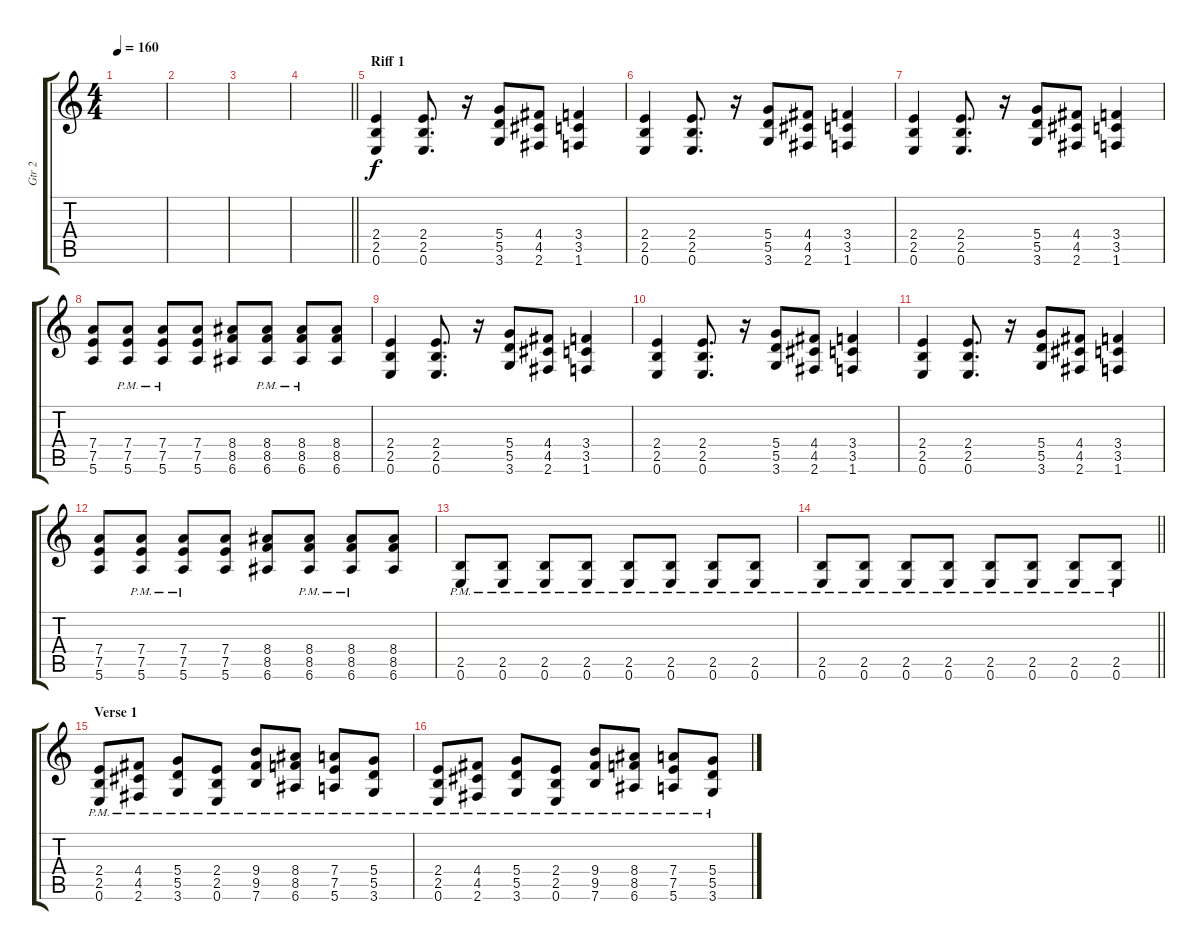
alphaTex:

\track ("Gtr 2" "Gtr 2") {instrument distortionguitar}
\staff {score tabs}
\tuning (E4 B3 G3 D3 A2 E2) {hide}
\ts (4 4)
\tempo 160
\clef g2
\ks c
|
|
|
\barLineRight lightlight
|
\section ("" "Riff 1")
(2.4 2.5 0.6).4 (2.4 2.5 0.6).8{d} r.16 (5.4 5.5 3.6).8 (4.4 4.5 2.6).8 (3.4 3.5 1.6).4 |
(2.4 2.5 0.6).4 (2.4 2.5 0.6).8{d} r.16 (5.4 5.5 3.6).8 (4.4 4.5 2.6).8 (3.4 3.5 1.6).4 |
(2.4 2.5 0.6).4 (2.4 2.5 0.6).8{d} r.16 (5.4 5.5 3.6).8 (4.4 4.5 2.6).8 (3.4 3.5 1.6).4 |
(7.4 7.5 5.6).8 (7.4 7.5{pm} 5.6{pm}).8 (7.4 7.5{pm} 5.6{pm}).8 (7.4 7.5 5.6).8 (8.4 8.5 6.6).8 (8.4 8.5{pm} 6.6{pm}).8 (8.4 8.5{pm} 6.6{pm}).8 (8.4 8.5 6.6).8 |
(2.4 2.5 0.6).4 (2.4 2.5 0.6).8{d} r.16 (5.4 5.5 3.6).8 (4.4 4.5 2.6).8 (3.4 3.5 1.6).4 |
(2.4 2.5 0.6).4 (2.4 2.5 0.6).8{d} r.16 (5.4 5.5 3.6).8 (4.4 4.5 2.6).8 (3.4 3.5 1.6).4 |
(2.4 2.5 0.6).4 (2.4 2.5 0.6).8{d} r.16 (5.4 5.5 3.6).8 (4.4 4.5 2.6).8 (3.4 3.5 1.6).4 |
(7.4 7.5 5.6).8 (7.4{pm} 7.5{pm} 5.6{pm}).8 (7.4{pm} 7.5{pm} 5.6{pm}).8 (7.4 7.5 5.6).8 (8.4 8.5 6.6).8 (8.4{pm} 8.5{pm} 6.6{pm}).8 (8.4{pm} 8.5{pm} 6.6{pm}).8 (8.4 8.5 6.6).8 |
(2.5{pm} 0.6{pm}).8 (2.5{pm} 0.6{pm}).8 (2.5{pm} 0.6{pm}).8 (2.5{pm} 0.6{pm}).8 (2.5{pm} 0.6{pm}).8 (2.5{pm} 0.6{pm}).8 (2.5{pm} 0.6{pm}).8 (2.5{pm} 0.6{pm}).8 |
\barLineRight lightlight
(2.5{pm} 0.6{pm}).8 (2.5{pm} 0.6{pm}).8 (2.5{pm} 0.6{pm}).8 (2.5{pm} 0.6{pm}).8 (2.5{pm} 0.6{pm}).8 (2.5{pm} 0.6{pm}).8 (2.5{pm} 0.6{pm}).8 (2.5{pm} 0.6{pm}).8 |
\section ("" "Verse 1")
(2.4{pm} 2.5{pm} 0.6{pm}).8 (4.4{pm} 4.5{pm} 2.6{pm}).8 (5.4{pm} 5.5{pm} 3.6{pm}).8 (2.4{pm} 2.5{pm} 0.6{pm}).8 (9.4{pm} 9.5{pm} 7.6{pm}).8 (8.4{pm} 8.5{pm} 6.6{pm}).8 (7.4{pm} 7.5{pm} 5.6{pm}).8 (5.4{pm} 5.5{pm} 3.6{pm}).8 |
(2.4{pm} 2.5{pm} 0.6{pm}).8 (4.4{pm} 4.5{pm} 2.6{pm}).8 (5.4{pm} 5.5{pm} 3.6{pm}).8 (2.4{pm} 2.5{pm} 0.6{pm}).8 (9.4{pm} 9.5{pm} 7.6{pm}).8 (8.4{pm} 8.5{pm} 6.6{pm}).8 (7.4{pm} 7.5{pm} 5.6{pm}).8 (5.4{pm} 5.5{pm} 3.6{pm}).8
